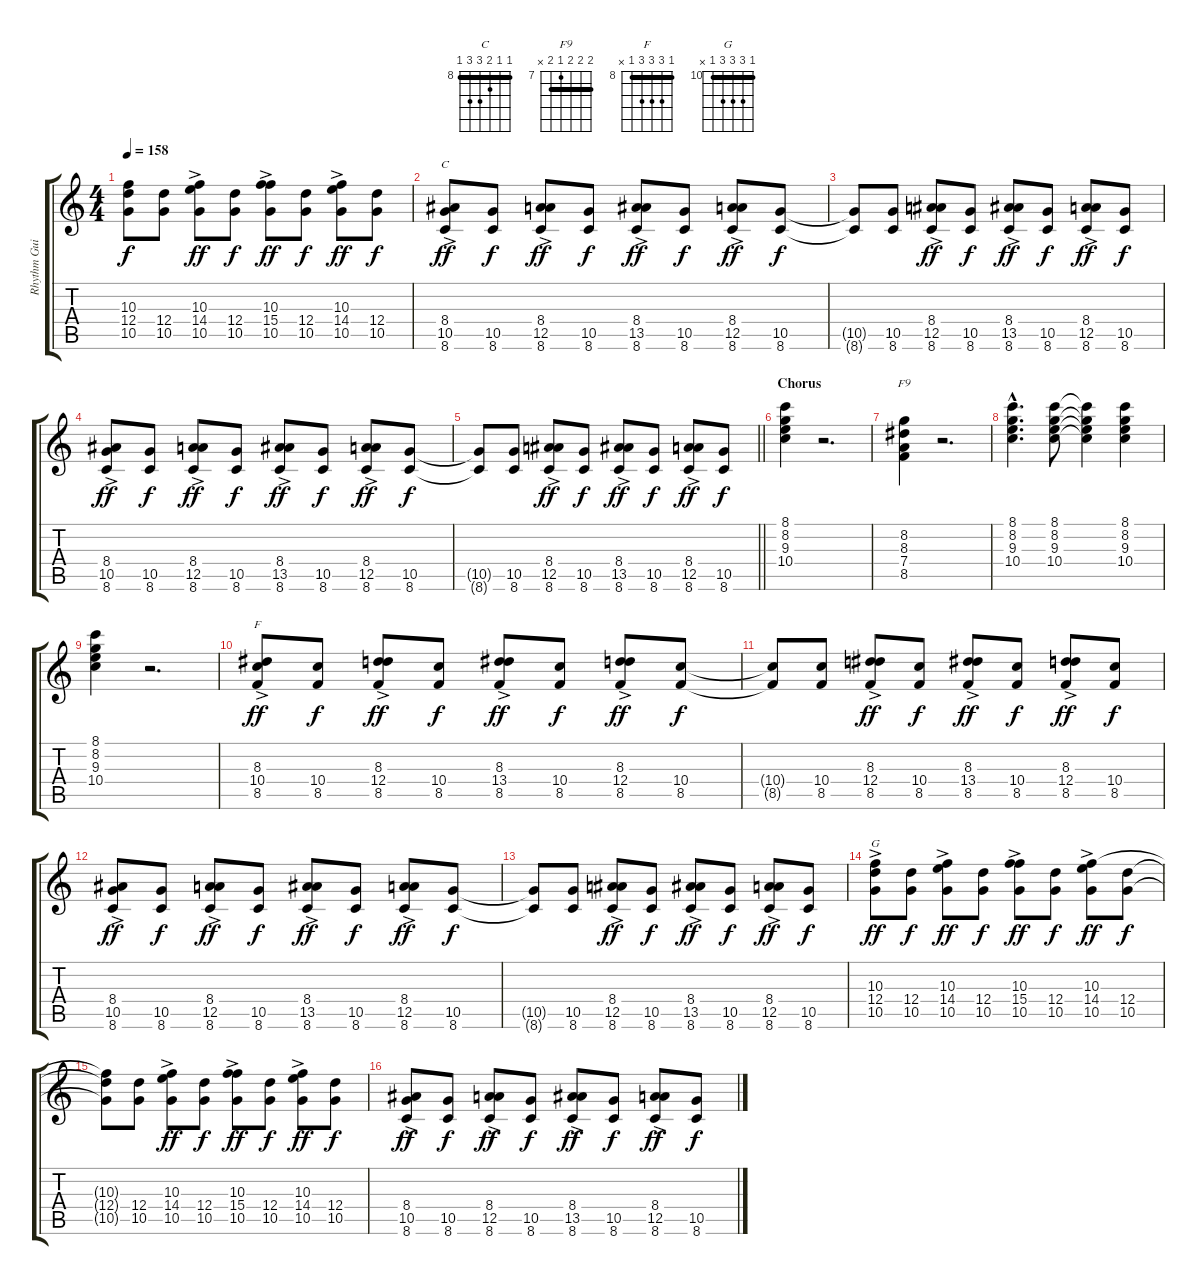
\track ("Rhythm Guitar" "Rhythm Gui") {instrument electricguitarjazz}
\staff {score tabs}
\tuning (E4 B3 G3 D3 A2 E2) {hide}
\chord ("C" 8 8 9 10 10 8) {firstfret 8 barre 8}
\chord ("F9" 8 8 8 7 8 x) {firstfret 7 barre 8}
\chord ("F" 8 10 10 10 8 x) {firstfret 8 barre 8}
\chord ("G" 10 12 12 12 10 x) {firstfret 10 barre 10}
\ts (4 4)
\tempo 158
\clef g2
\ks c
(10.3{t} 12.4{t} 10.5{t}).8{dy f} (12.4 10.5).8 (10.3 14.4{ac} 10.5).8{dy ff} (12.4 10.5).8{dy f} (10.3 15.4{ac} 10.5).8{dy ff} (12.4 10.5).8{dy f} (10.3 14.4{ac} 10.5).8{dy ff} (12.4 10.5).8{dy f} |
(8.4 10.5{ac} 8.6).8{ch "C" dy ff} (10.5 8.6).8{dy f} (8.4 12.5{ac} 8.6).8{dy ff} (10.5 8.6).8{dy f} (8.4 13.5{ac} 8.6).8{dy ff} (10.5 8.6).8{dy f} (8.4 12.5{ac} 8.6).8{dy ff} (10.5 8.6).8{dy f} |
(10.5{t} 8.6{t}).8 (10.5 8.6).8 (8.4 12.5{ac} 8.6).8{dy ff} (10.5 8.6).8{dy f} (8.4 13.5{ac} 8.6).8{dy ff} (10.5 8.6).8{dy f} (8.4 12.5{ac} 8.6).8{dy ff} (10.5 8.6).8{dy f} |
(8.4 10.5{ac} 8.6).8{dy ff} (10.5 8.6).8{dy f} (8.4 12.5{ac} 8.6).8{dy ff} (10.5 8.6).8{dy f} (8.4 13.5{ac} 8.6).8{dy ff} (10.5 8.6).8{dy f} (8.4 12.5{ac} 8.6).8{dy ff} (10.5 8.6).8{dy f} |
\barLineRight lightlight
(10.5{t} 8.6{t}).8 (10.5 8.6).8 (8.4 12.5{ac} 8.6).8{dy ff} (10.5 8.6).8{dy f} (8.4 13.5{ac} 8.6).8{dy ff} (10.5 8.6).8{dy f} (8.4 12.5{ac} 8.6).8{dy ff} (10.5 8.6).8{dy f} |
\section ("" "Chorus")
(8.1 8.2 9.3 10.4).4 r.2{d} |
(8.2 8.3 7.4 8.5).4{ch "F9"} r.2{d} |
(8.1{hac} 8.2{hac} 9.3{hac} 10.4{hac}).4{d} (8.1 8.2 9.3 10.4).8 (8.1{t} 8.2{t} 9.3{t} 10.4{t}).4 (8.1 8.2 9.3 10.4).4 |
(8.1 8.2 9.3 10.4).4 r.2{d} |
(8.3 10.4{ac} 8.5).8{ch "F" dy ff} (10.4 8.5).8{dy f} (8.3 12.4{ac} 8.5).8{dy ff} (10.4 8.5).8{dy f} (8.3 13.4{ac} 8.5).8{dy ff} (10.4 8.5).8{dy f} (8.3 12.4{ac} 8.5).8{dy ff} (10.4 8.5).8{dy f} |
(10.4{t} 8.5{t}).8 (10.4 8.5).8 (8.3 12.4{ac} 8.5).8{dy ff} (10.4 8.5).8{dy f} (8.3 13.4{ac} 8.5).8{dy ff} (10.4 8.5).8{dy f} (8.3 12.4{ac} 8.5).8{dy ff} (10.4 8.5).8{dy f} |
(8.4 10.5{ac} 8.6).8{dy ff} (10.5 8.6).8{dy f} (8.4 12.5{ac} 8.6).8{dy ff} (10.5 8.6).8{dy f} (8.4 13.5{ac} 8.6).8{dy ff} (10.5 8.6).8{dy f} (8.4 12.5{ac} 8.6).8{dy ff} (10.5 8.6).8{dy f} |
(10.5{t} 8.6{t}).8 (10.5 8.6).8 (8.4 12.5{ac} 8.6).8{dy ff} (10.5 8.6).8{dy f} (8.4 13.5{ac} 8.6).8{dy ff} (10.5 8.6).8{dy f} (8.4 12.5{ac} 8.6).8{dy ff} (10.5 8.6).8{dy f} |
(10.3 12.4{ac} 10.5).8{ch "G" dy ff} (12.4 10.5).8{dy f} (10.3 14.4{ac} 10.5).8{dy ff} (12.4 10.5).8{dy f} (10.3 15.4{ac} 10.5).8{dy ff} (12.4 10.5).8{dy f} (10.3 14.4{ac} 10.5).8{dy ff} (12.4 10.5).8{dy f} |
(10.3{t} 12.4{t} 10.5{t}).8 (12.4 10.5).8 (10.3 14.4{ac} 10.5).8{dy ff} (12.4 10.5).8{dy f} (10.3 15.4{ac} 10.5).8{dy ff} (12.4 10.5).8{dy f} (10.3 14.4{ac} 10.5).8{dy ff} (12.4 10.5).8{dy f} |
(8.4 10.5{ac} 8.6).8{dy ff} (10.5 8.6).8{dy f} (8.4 12.5{ac} 8.6).8{dy ff} (10.5 8.6).8{dy f} (8.4 13.5{ac} 8.6).8{dy ff} (10.5 8.6).8{dy f} (8.4 12.5{ac} 8.6).8{dy ff} (10.5 8.6).8{dy f}
